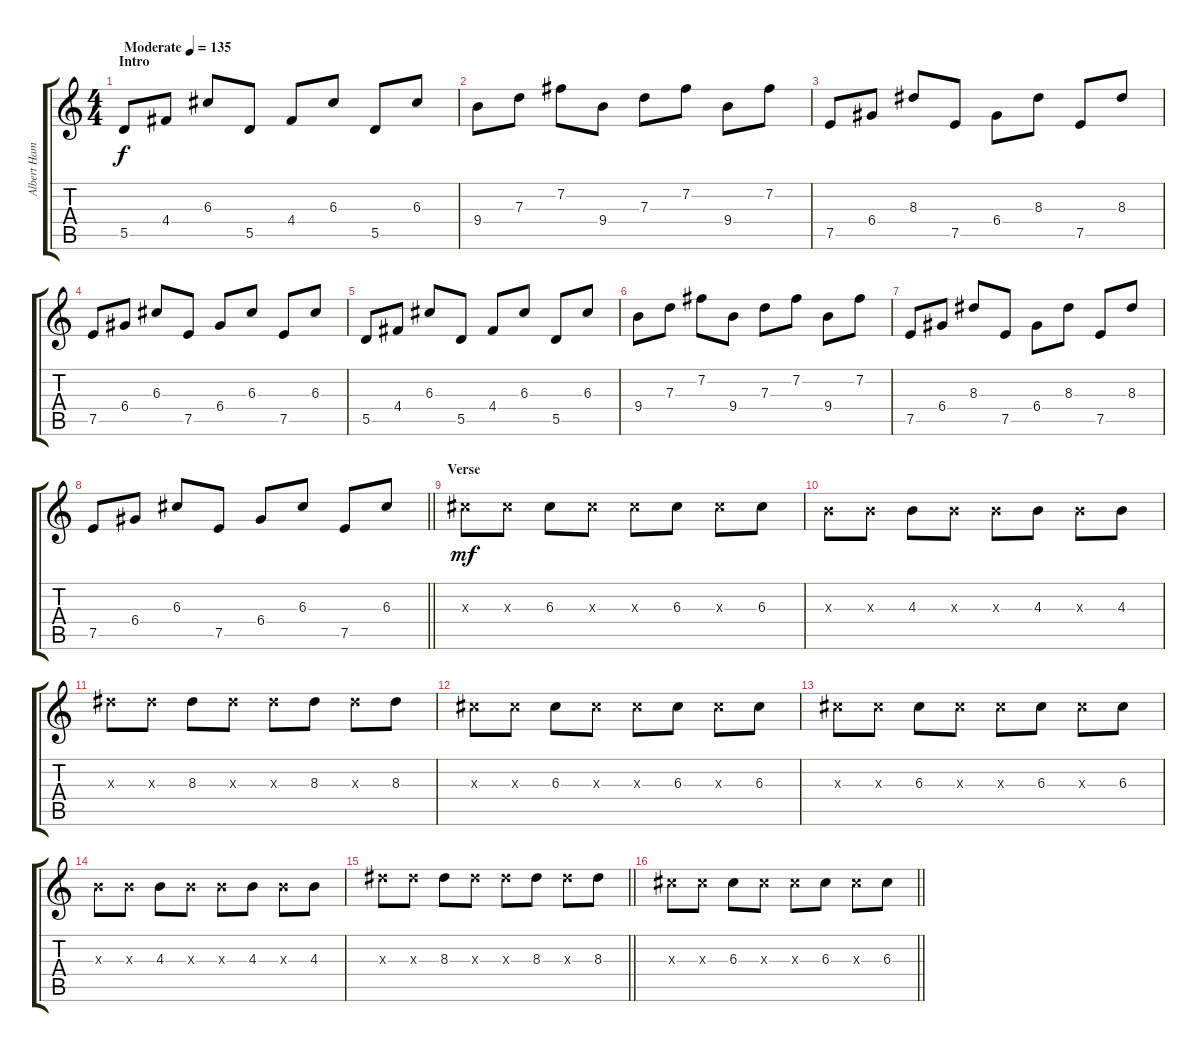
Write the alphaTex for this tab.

\track ("Albert Hammond" "Albert Ham") {instrument electricguitarjazz}
\staff {score tabs}
\tuning (E4 B3 G3 D3 A2 E2) {hide}
\ts (4 4)
\section ("" "Intro")
\tempo (135 "Moderate")
\clef g2
\ks c
5.5.8{dy f instrument electricguitarjazz} 4.4.8 6.3.8 5.5.8 4.4.8 6.3.8 5.5.8 6.3.8 |
9.4.8 7.3.8 7.2.8 9.4.8 7.3.8 7.2.8 9.4.8 7.2.8 |
7.5.8 6.4.8 8.3.8 7.5.8 6.4.8 8.3.8 7.5.8 8.3.8 |
7.5.8 6.4.8 6.3.8 7.5.8 6.4.8 6.3.8 7.5.8 6.3.8 |
5.5.8 4.4.8 6.3.8 5.5.8 4.4.8 6.3.8 5.5.8 6.3.8 |
9.4.8 7.3.8 7.2.8 9.4.8 7.3.8 7.2.8 9.4.8 7.2.8 |
7.5.8 6.4.8 8.3.8 7.5.8 6.4.8 8.3.8 7.5.8 8.3.8 |
\barLineRight lightlight
7.5.8 6.4.8 6.3.8 7.5.8 6.4.8 6.3.8 7.5.8 6.3.8 |
\section ("" "Verse")
6.3{x}.8{dy mf} 6.3{x}.8 6.3.8 6.3{x}.8 6.3{x}.8 6.3.8 6.3{x}.8 6.3.8 |
4.3{x}.8 4.3{x}.8 4.3.8 4.3{x}.8 4.3{x}.8 4.3.8 4.3{x}.8 4.3.8 |
8.3{x}.8 8.3{x}.8 8.3.8 8.3{x}.8 8.3{x}.8 8.3.8 8.3{x}.8 8.3.8 |
6.3{x}.8 6.3{x}.8 6.3.8 6.3{x}.8 6.3{x}.8 6.3.8 6.3{x}.8 6.3.8 |
6.3{x}.8 6.3{x}.8 6.3.8 6.3{x}.8 6.3{x}.8 6.3.8 6.3{x}.8 6.3.8 |
4.3{x}.8 4.3{x}.8 4.3.8 4.3{x}.8 4.3{x}.8 4.3.8 4.3{x}.8 4.3.8 |
\barLineRight lightlight
8.3{x}.8 8.3{x}.8 8.3.8 8.3{x}.8 8.3{x}.8 8.3.8 8.3{x}.8 8.3.8 |
\barLineRight lightlight
6.3{x}.8 6.3{x}.8 6.3.8 6.3{x}.8 6.3{x}.8 6.3.8 6.3{x}.8 6.3.8
